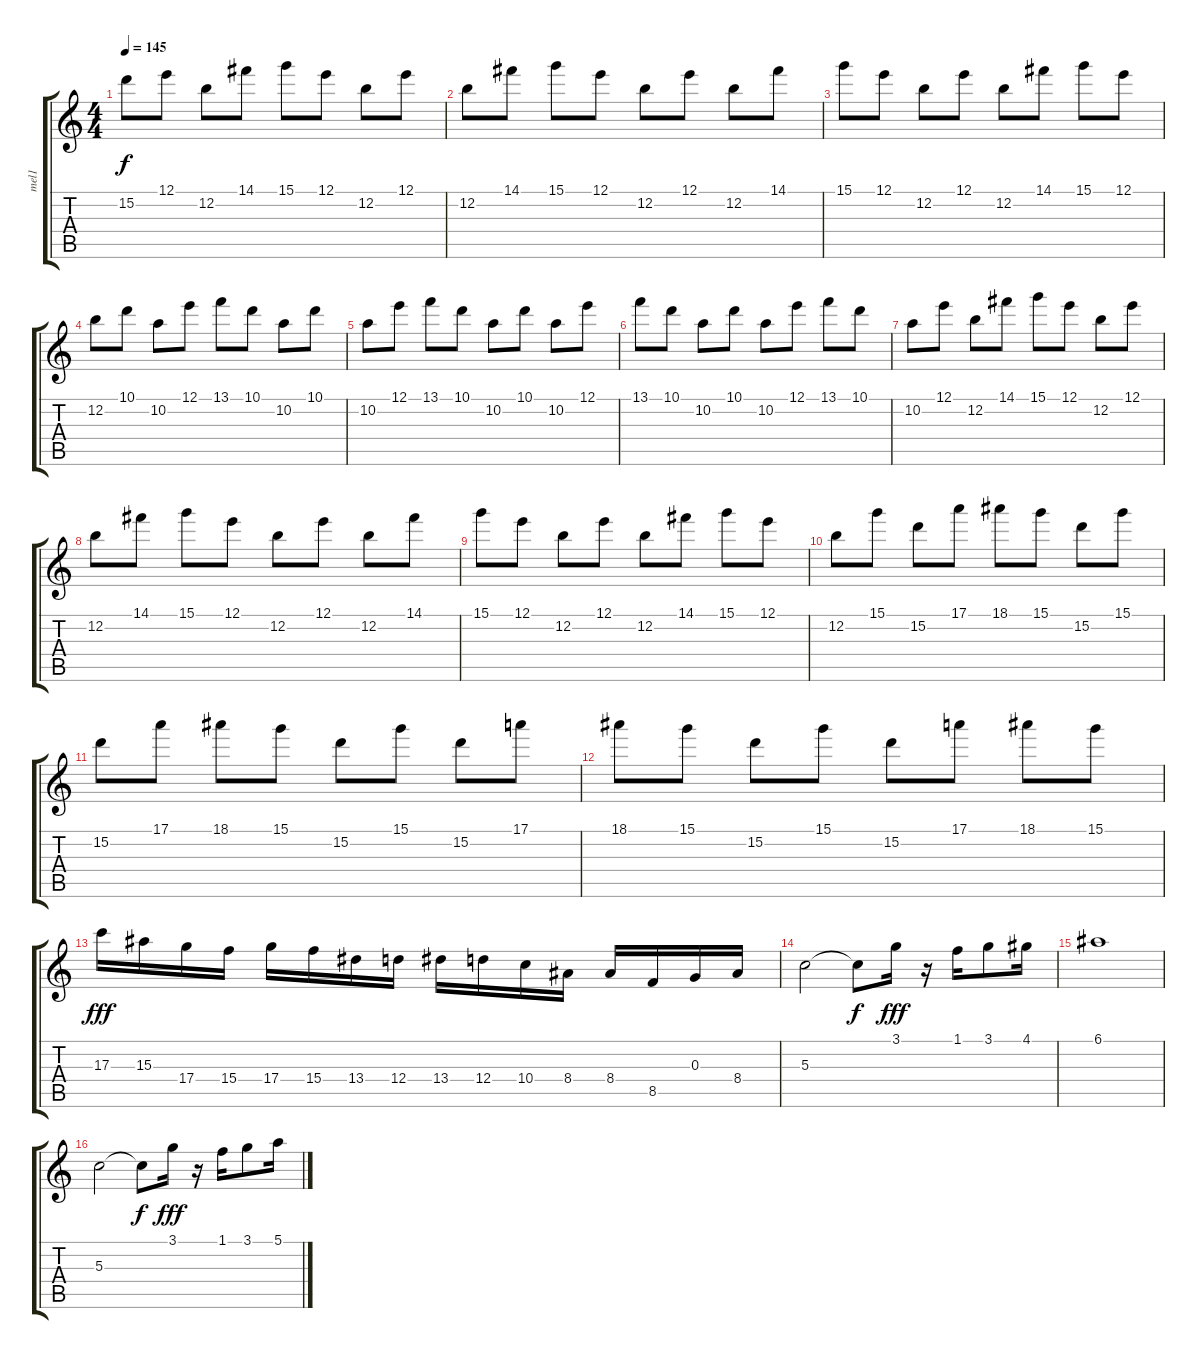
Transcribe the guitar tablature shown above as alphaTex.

\track ("mel1" "mel1") {instrument distortionguitar}
\staff {score tabs}
\tuning (E4 B3 G3 D3 A2 E2) {hide}
\ts (4 4)
\tempo 145
\clef g2
\ks c
15.2.8{dy f} 12.1.8 12.2.8 14.1.8 15.1.8 12.1.8 12.2.8 12.1.8 |
12.2.8 14.1.8 15.1.8 12.1.8 12.2.8 12.1.8 12.2.8 14.1.8 |
15.1.8 12.1.8 12.2.8 12.1.8 12.2.8 14.1.8 15.1.8 12.1.8 |
12.2.8 10.1.8 10.2.8 12.1.8 13.1.8 10.1.8 10.2.8 10.1.8 |
10.2.8 12.1.8 13.1.8 10.1.8 10.2.8 10.1.8 10.2.8 12.1.8 |
13.1.8 10.1.8 10.2.8 10.1.8 10.2.8 12.1.8 13.1.8 10.1.8 |
10.2.8 12.1.8 12.2.8 14.1.8 15.1.8 12.1.8 12.2.8 12.1.8 |
12.2.8 14.1.8 15.1.8 12.1.8 12.2.8 12.1.8 12.2.8 14.1.8 |
15.1.8 12.1.8 12.2.8 12.1.8 12.2.8 14.1.8 15.1.8 12.1.8 |
12.2.8 15.1.8 15.2.8 17.1.8 18.1.8 15.1.8 15.2.8 15.1.8 |
15.2.8 17.1.8 18.1.8 15.1.8 15.2.8 15.1.8 15.2.8 17.1.8 |
18.1.8 15.1.8 15.2.8 15.1.8 15.2.8 17.1.8 18.1.8 15.1.8 |
17.3.16{dy fff} 15.3.16 17.4.16 15.4.16 17.4.16 15.4.16 13.4.16 12.4.16 13.4.16 12.4.16 10.4.16 8.4.16 8.4.16 8.5.16 0.3.16 8.4.16 |
5.3.2 5.3{t}.8{dy f} 3.1.16{dy fff} r.16 1.1.16 3.1.8 4.1.16 |
6.1.1 |
5.3.2 5.3{t}.8{dy f} 3.1.16{dy fff} r.16 1.1.16 3.1.8 5.1.16
